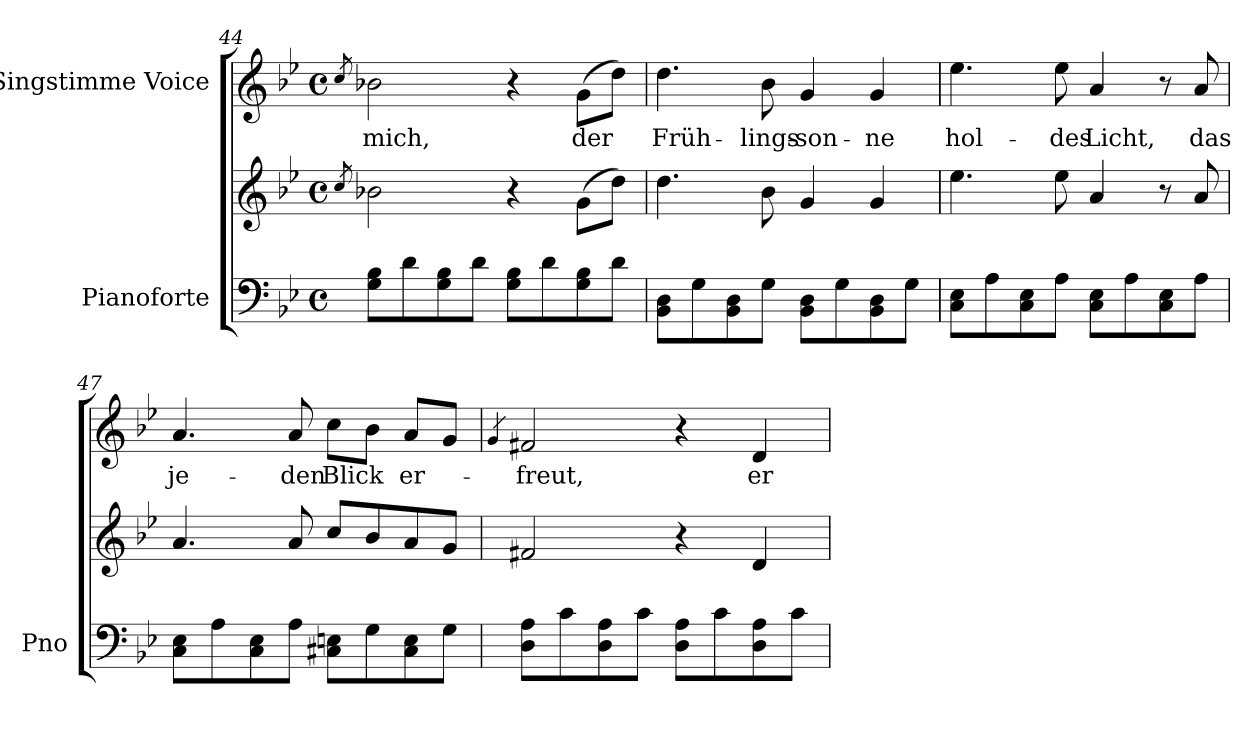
**kern	**kern	**kern	**text
*part2	*part2	*part1	*part1
*staff3	*staff2	*staff1	*staff1
*I"Pianoforte	*	*I"Singstimme Voice	*
*I'Pno	*	*	*
*clefF4	*clefG2	*clefG2	*
*k[b-e-]	*k[b-e-]	*k[b-e-]	*
*M4/4	*M4/4	*M4/4	*
*met(c)	*met(c)	*met(c)	*
=44	=44	=44	=44
.	8qcc/	8qcc/	.
8G\ 8B-\L	2b-X\	2b-X\	mich,
8d\	.	.	.
8G\ 8B-\	.	.	.
8d\J	.	.	.
8G\ 8B-\L	4r	4r	.
8d\	.	.	.
8G\ 8B-\	(8g\L	(8g\L	der
8d\J	8dd\J)	8dd\J)	.
=45	=45	=45	=45
8BB-\ 8D\L	4.dd\	4.dd\	Früh-
8G\	.	.	.
8BB-\ 8D\	.	.	.
8G\J	8b-\	8b-\	-lings-
8BB-\ 8D\L	4g/	4g/	-son-
8G\	.	.	.
8BB-\ 8D\	4g/	4g/	-ne
8G\J	.	.	.
=46	=46	=46	=46
8C\ 8E-\L	4.ee-\	4.ee-\	hol-
8A\	.	.	.
8C\ 8E-\	.	.	.
8A\J	8ee-\	8ee-\	-des
8C\ 8E-\L	4a/	4a/	Licht,
8A\	.	.	.
8C\ 8E-\	8r	8r	.
8A\J	8a/	8a/	das
=47	=47	=47	=47
8C\ 8E-\L	4.a/	4.a/	je-
8A\	.	.	.
8C\ 8E-\	.	.	.
8A\J	8a/	8a/	-den
8C#X\ 8En\L	8cc/L	8cc\L	Blick
8G\	8b-/	8b-\J	.
8C#\ 8E\	8a/	8a/L	er-
8G\J	8g/J	8g/J	.
=48	=48	=48	=48
.	.	4qg/	.
8D\ 8A\L	2f#X/	2f#X/	-freut,
8c\	.	.	.
8D\ 8A\	.	.	.
8c\J	.	.	.
8D\ 8A\L	4r	4r	.
8c\	.	.	.
8D\ 8A\	4d/	4d/	er-
8c\J	.	.	.
=	=	=	=
*-	*-	*-	*-
